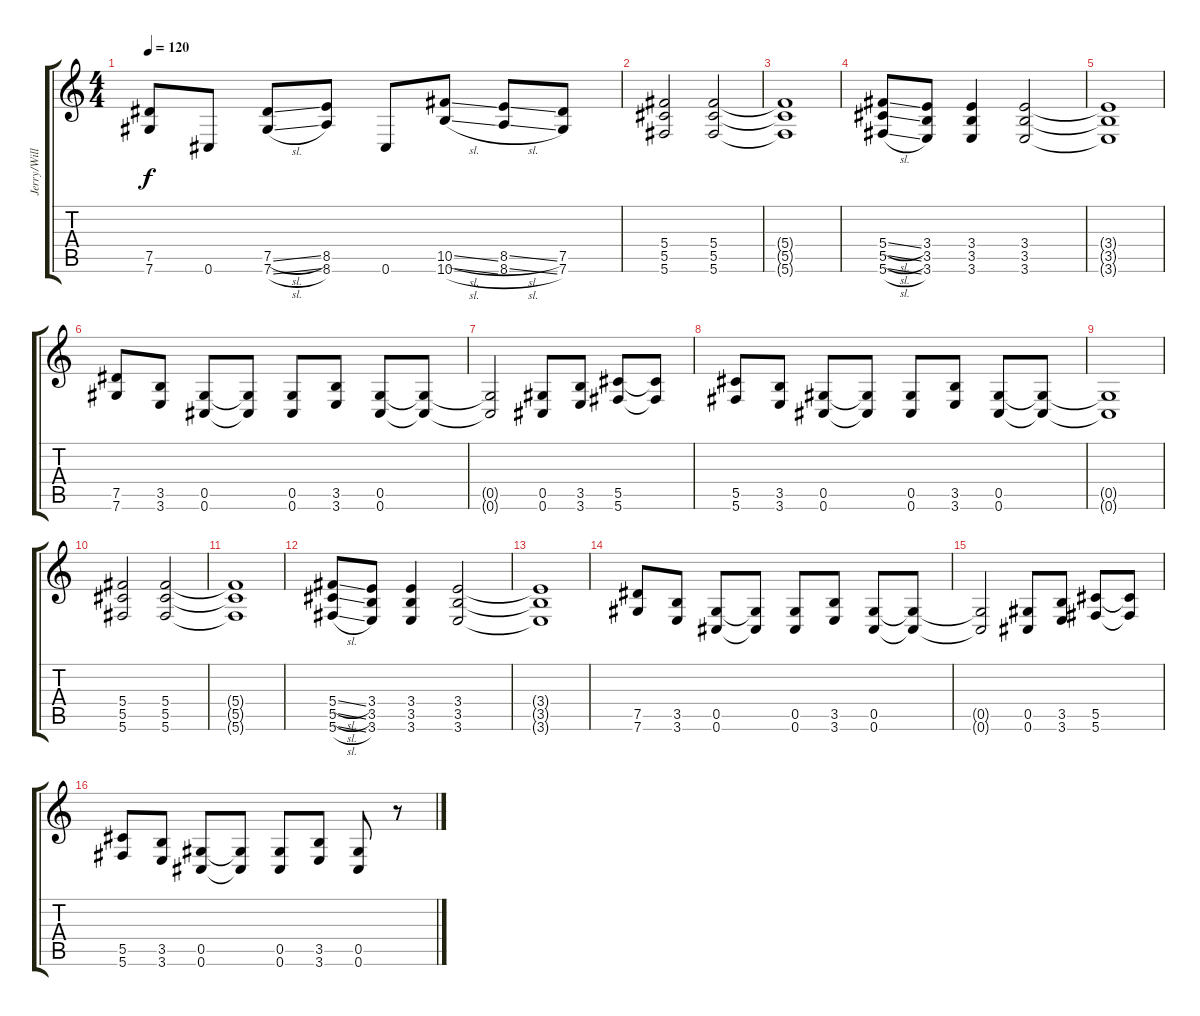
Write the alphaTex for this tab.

\track ("Jerry/Will" "Jerry/Will") {instrument overdrivenguitar}
\staff {score tabs}
\tuning (Eb4 Bb3 Gb3 Db3 Ab2 Db2) {hide}
\ts (4 4)
\tempo 120
\clef g2
\ks c
(7.5 7.6).8{dy f} 0.6.8 (7.5{sl} 7.6{sl}).8 (8.5 8.6).8 0.6.8 (10.5{sl} 10.6{sl}).8 (8.5{sl} 8.6{sl}).8 (7.5 7.6).8 |
(5.4 5.5 5.6).2 (5.4 5.5 5.6).2 |
(5.4{t} 5.5{t} 5.6{t}).1 |
(5.4{sl} 5.5{sl} 5.6{sl}).8 (3.4 3.5 3.6).8 (3.4 3.5 3.6).4 (3.4 3.5 3.6).2 |
(3.4{t} 3.5{t} 3.6{t}).1 |
(7.5 7.6).8 (3.5 3.6).8 (0.5 0.6).8 (0.5{t} 0.6{t}).8 (0.5 0.6).8 (3.5 3.6).8 (0.5 0.6).8 (0.5{t} 0.6{t}).8 |
(0.5{t} 0.6{t}).2 (0.5 0.6).8 (3.5 3.6).8 (5.5 5.6).8 (5.5{t} 5.6{t}).8 |
(5.5 5.6).8 (3.5 3.6).8 (0.5 0.6).8 (0.5{t} 0.6{t}).8 (0.5 0.6).8 (3.5 3.6).8 (0.5 0.6).8 (0.5{t} 0.6{t}).8 |
(0.5{t} 0.6{t}).1 |
(5.4 5.5 5.6).2 (5.4 5.5 5.6).2 |
(5.4{t} 5.5{t} 5.6{t}).1 |
(5.4{sl} 5.5{sl} 5.6{sl}).8 (3.4 3.5 3.6).8 (3.4 3.5 3.6).4 (3.4 3.5 3.6).2 |
(3.4{t} 3.5{t} 3.6{t}).1 |
(7.5 7.6).8 (3.5 3.6).8 (0.5 0.6).8 (0.5{t} 0.6{t}).8 (0.5 0.6).8 (3.5 3.6).8 (0.5 0.6).8 (0.5{t} 0.6{t}).8 |
(0.5{t} 0.6{t}).2 (0.5 0.6).8 (3.5 3.6).8 (5.5 5.6).8 (5.5{t} 5.6{t}).8 |
(5.5 5.6).8 (3.5 3.6).8 (0.5 0.6).8 (0.5{t} 0.6{t}).8 (0.5 0.6).8 (3.5 3.6).8 (0.5 0.6).8 r.8
